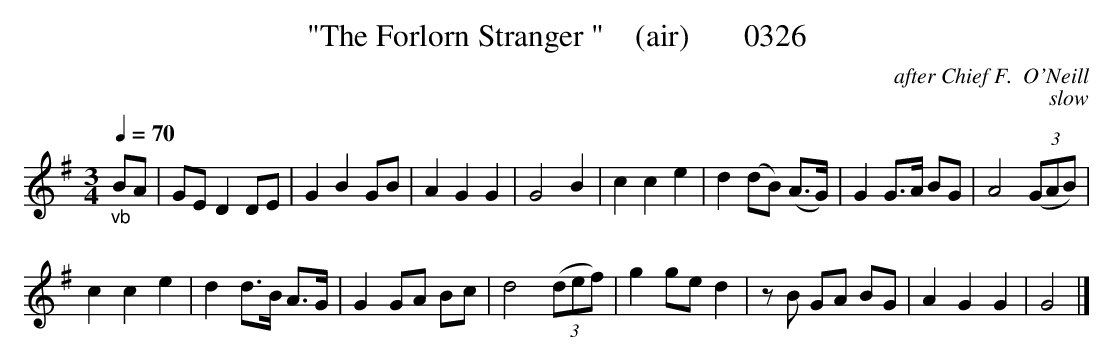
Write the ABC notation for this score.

X:1
T:"The Forlorn Stranger "    (air)       0326
C:after Chief F.  O'Neill
C:slow
Q:1/4=70
M:3/4
L:1/8
K:G
"_vb"BA|GE D2DE|G2B2GB|A2G2G2|G4B2|c2c2e2|d2(dB) (A3/2G/2)|G2G3/2A/2 BG|A4 (3(GAB)|
c2c2e2|d2d3/2B/2 A3/2G/2|G2GA Bc|d4 (3(def)|g2ge d2|zB GA BG|A2G2G2|G4|]
